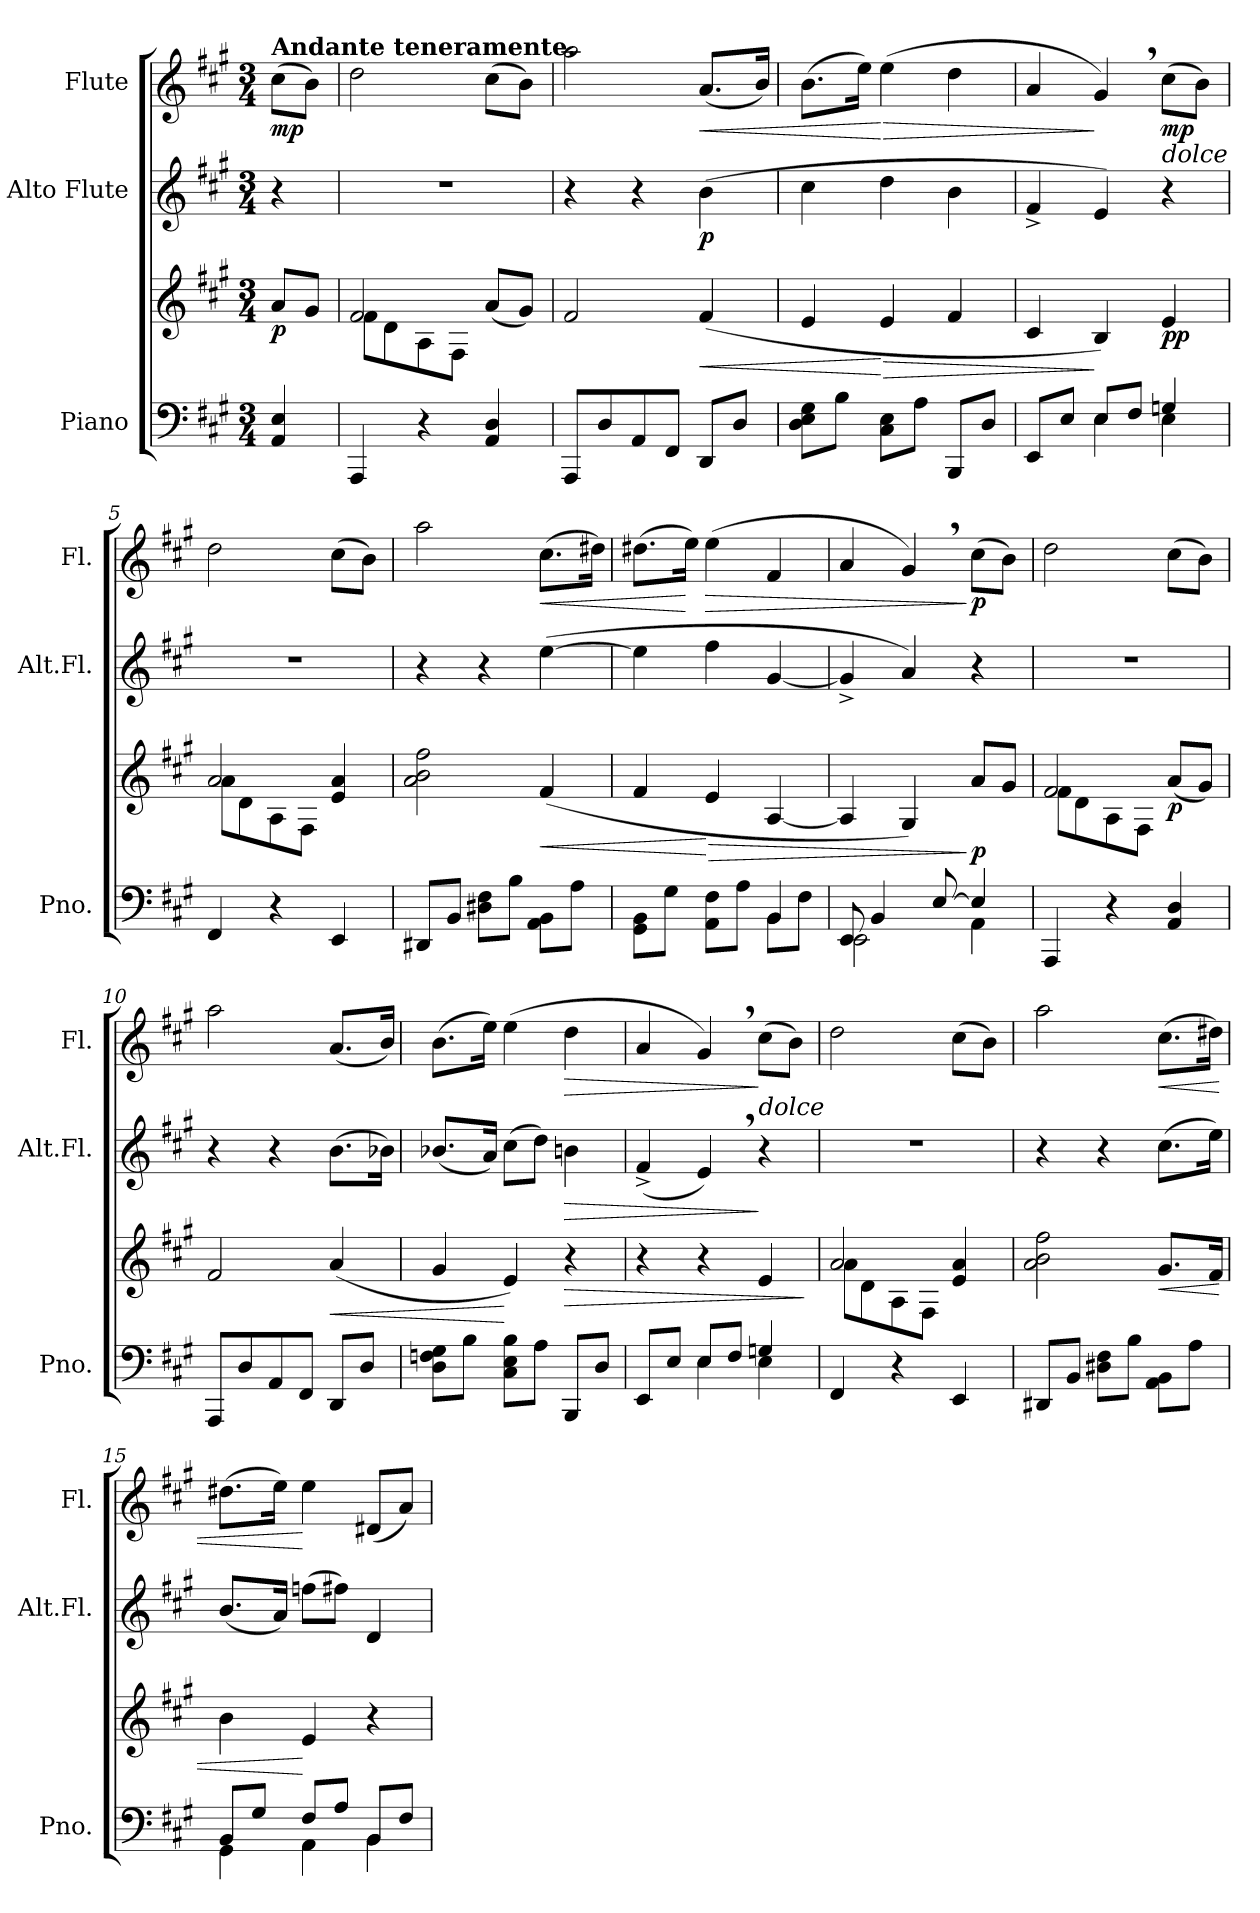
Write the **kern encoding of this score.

**kern	**kern	**dynam	**kern	**dynam	**kern	**dynam
*part3	*part3	*part3	*part2	*part2	*part1	*part1
*staff4	*staff3	*staff3/4	*staff2	*staff2	*staff1	*staff1
*I"Piano	*	*	*I"Alto Flute	*	*I"Flute	*
*I'Pno.	*	*	*I'Alt.Fl.	*	*I'Fl.	*
*clefF4	*clefG2	*	*clefG2	*	*clefG2	*
*	*	*	*ITrd3c5	*	*	*
*k[f#c#g#]	*k[f#c#g#]	*	*k[f#c#g#d#]	*	*k[f#c#g#]	*
*M3/4	*M3/4	*	*M3/4	*	*M3/4	*
*MM76	*MM76	*	*MM76	*	*MM76	*
=	=	=	=	=	=	=
!	!	!	!	!	!LO:TX:a:B:t=Andante teneramente.	!
!	!	!LO:DY:b	!	!	!	!LO:DY:b
4AA/ 4E/	8a/L	p	4r	.	(>8cc#\L	mp
.	8g#/J	.	.	.	8b\J)	.
=1	=1	=1	=1	=1	=1	=1
*	*	*	*	*	*MM76	*
*	*^	*	*	*	*	*
4AAA/	2f#/	8f#\L	.	2.r	.	2dd\	.
.	.	8d\	.	.	.	.	.
4r	.	8A\	.	.	.	.	.
.	.	8F#\J	.	.	.	.	.
4AA/ 4D/	(<8a/L	4ryy	.	.	.	(>8cc#\L	.
.	8g#/J)	.	.	.	.	8b\J)	.
*	*v	*v	*	*	*	*	*
=2	=2	=2	=2	=2	=2	=2
8AAA/L	2f#/	.	4r	.	2aa\	.
8D/	.	.	.	.	.	.
8AA/	.	.	4r	.	.	.
8FF#/J	.	.	.	.	.	.
!	!	!LO:HP:b	!	!LO:DY:b	!	!LO:HP:b
8DD/L	(>4f#/	<	(>4f#\	p	(<8.a/L	<
8D/J	.	.	.	.	.	.
.	.	.	.	.	16b/Jk)	.
=3	=3	=3	=3	=3	=3	=3
8D\ 8E\ 8G#\L	4e/	.	4g#\	.	(>8.b\L	.
8B\J	.	.	.	.	.	.
.	.	.	.	.	16ee\Jk)	.
!	!	!LO:HP:n=1:b	!	!	!	!LO:HP:n=1:b
8C#\ 8E\L	4e/	[ >	4a\	.	(>4ee\	[ >
8A\J	.	.	.	.	.	.
8BBB/L	4f#/	.	4f#\	.	4dd\	.
8D/J	.	.	.	.	.	.
=4	=4	=4	=4	=4	=4	=4
*^	*	*	*	*	*	*
8EE/L	4ryy	4c#/	.	4c#^/	.	4a/	.
8E/J	.	.	.	.	.	.	.
8E/L	4E\	4B/)	]	4B/)	.	4g#,/)	]
8F#/J	.	.	.	.	.	.	.
!	!	!	!	!	!	!LO:TX:b:i:t=dolce	!
!	!	!	!LO:DY:b	!	!	!	!
!	!	!	!LO:DY:n=1:b	!	!	!	!LO:DY:b
4Gn/	4E\	4e/	p p	4r	.	(>8cc#\L	mp
.	.	.	.	.	.	8b\J)	.
*v	*v	*	*	*	*	*	*
=5	=5	=5	=5	=5	=5	=5
*	*^	*	*	*	*	*
4FF#/	2a/	8a\L	.	2.r	.	2dd\	.
.	.	8d\	.	.	.	.	.
4r	.	8A\	.	.	.	.	.
.	.	8F#\J	.	.	.	.	.
4EE/	4e/ 4a/	4ryy	.	.	.	(>8cc#\L	.
.	.	.	.	.	.	8b\J)	.
*	*v	*v	*	*	*	*	*
=6	=6	=6	=6	=6	=6	=6
8DD#X/L	2a\ 2b\ 2ff#\	.	4r	.	2aa\	.
8BB/J	.	.	.	.	.	.
8D#X\ 8F#\L	.	.	4r	.	.	.
8B\J	.	.	.	.	.	.
!	!	!LO:HP:b	!	!	!	!LO:HP:b
8AA\ 8BB\L	(>4f#/	<	(>[4b\	.	(>8.cc#\L	<
8A\J	.	.	.	.	.	.
.	.	.	.	.	16dd#X\Jk)	.
=7	=7	=7	=7	=7	=7	=7
*^	*	*	*	*	*	*
8GG#\ 8BB\L	2ryy	4f#/	.	4b\]	.	(>8.dd#X\L	.
8G#\J	.	.	.	.	.	.	.
.	.	.	.	.	.	16ee\Jk)	[
!	!	!	!LO:HP:n=1:b	!	!	!	!LO:HP:b
8AA\ 8F#\L	.	4e/	[ >	4cc#\	.	(>4ee\	>
8A\J	.	.	.	.	.	.	.
8BB\L	4BB/	[4A/	.	[4d#/	.	4f#/	.
8F#\J	.	.	.	.	.	.	.
!!LO:LB:g=z
=8	=8	=8	=8	=8	=8	=8	=8
8EE/	2EE\	4A/]	.	4d#^/]	.	4a/	.
4BB/	.	.	.	.	.	.	.
.	.	4G#/)	.	4e/)	.	4g#,/)	.
[8E/	.	.	.	.	.	.	.
!	!	!	!LO:DY:n=1:b	!	!	!	!LO:DY:n=1:b
4E/]	4AA\	8a/L	] p	4r	.	(>8cc#\L	] p
.	.	8g#/J	.	.	.	8b\J)	.
*v	*v	*	*	*	*	*	*
=9	=9	=9	=9	=9	=9	=9
*	*^	*	*	*	*	*
4AAA/	2f#/	8f#\L	.	2.r	.	2dd\	.
.	.	8d\	.	.	.	.	.
4r	.	8A\	.	.	.	.	.
.	.	8F#\J	.	.	.	.	.
!	!	!	!LO:DY:b	!	!	!	!
4AA/ 4D/	(<8a/L	4ryy	p	.	.	(>8cc#\L	.
.	8g#/J)	.	.	.	.	8b\J)	.
*	*v	*v	*	*	*	*	*
=10	=10	=10	=10	=10	=10	=10
8AAA/L	2f#/	.	4r	.	2aa\	.
8D/	.	.	.	.	.	.
8AA/	.	.	4r	.	.	.
8FF#/J	.	.	.	.	.	.
!	!	!LO:HP:b	!	!	!	!
8DD/L	(<4a/	<	(>8.f#\L	.	(<8.a/L	.
8D/J	.	.	.	.	.	.
.	.	.	16fn\Jk)	.	16b/Jk)	.
=11	=11	=11	=11	=11	=11	=11
8D\ 8Fn\ 8G#\L	4g#/	.	(<8.fn/L	.	(>8.b\L	.
8B\J	.	.	.	.	.	.
.	.	.	16e/Jk)	.	16ee\Jk)	.
8C#\ 8E\ 8B\L	4e/)	[	(>8g#\L	.	(>4ee\	.
8A\J	.	.	8a\J)	.	.	.
!	!	!LO:HP:b	!	!LO:HP:b	!	!LO:HP:b
8BBB/L	4r	>	4f#X\	>	4dd\	>
8D/J	.	.	.	.	.	.
=12	=12	=12	=12	=12	=12	=12
*^	*	*	*	*	*	*
8EE/L	4ryy	4r	.	(<4c#^/	.	4a/	.
8E/J	.	.	.	.	.	.	.
8E/L	4E\	4r	.	4B,/)	.	4g#,/)	.
8F#/J	.	.	.	.	.	.	.
!	!	!	!	!	!	!LO:TX:b:i:t=dolce	!
4Gn/	4E\	4e/	.	4r	]	(>8cc#\L	]
.	.	.	.	.	.	8b\J)	.
*v	*v	*	*	*	*	*	*
.	.	]	.	.	.	.
=13	=13	=13	=13	=13	=13	=13
*	*^	*	*	*	*	*
4FF#/	2a/	8a\L	.	2.r	.	2dd\	.
.	.	8d\	.	.	.	.	.
4r	.	8A\	.	.	.	.	.
.	.	8F#\J	.	.	.	.	.
4EE/	4e/ 4a/	4ryy	.	.	.	(>8cc#\L	.
.	.	.	.	.	.	8b\J)	.
*	*v	*v	*	*	*	*	*
=14	=14	=14	=14	=14	=14	=14
8DD#X/L	2a\ 2b\ 2ff#\	.	4r	.	2aa\	.
8BB/J	.	.	.	.	.	.
8D#X\ 8F#\L	.	.	4r	.	.	.
8B\J	.	.	.	.	.	.
!	!	!LO:HP:b	!	!	!	!LO:HP:b
8AA\ 8BB\L	8.g#/L	<	(>8.g#\L	.	(>8.cc#\L	<
8A\J	.	.	.	.	.	.
.	16f#/Jk	.	16b\Jk)	.	16dd#X\Jk)	.
!!LO:LB:g=z
=15	=15	=15	=15	=15	=15	=15
*^	*	*	*	*	*	*
8BB/L	4GG#\	4b\	.	(<8.f#/L	.	(>8.dd#X\L	.
8G#/J	.	.	.	.	.	.	.
.	.	.	.	16e/Jk)	.	16ee\Jk)	.
8F#/L	4AA\	4e/	[	(>8ccn\L	.	4ee\	[
8A/J	.	.	.	8cc#X\J)	.	.	.
8BB/L	4BB\	4r	.	4A/	.	(<8d#X/L	.
8F#/J	.	.	.	.	.	8a/J)	.
*v	*v	*	*	*	*	*	*
=	=	=	=	=	=	=
*-	*-	*-	*-	*-	*-	*-
